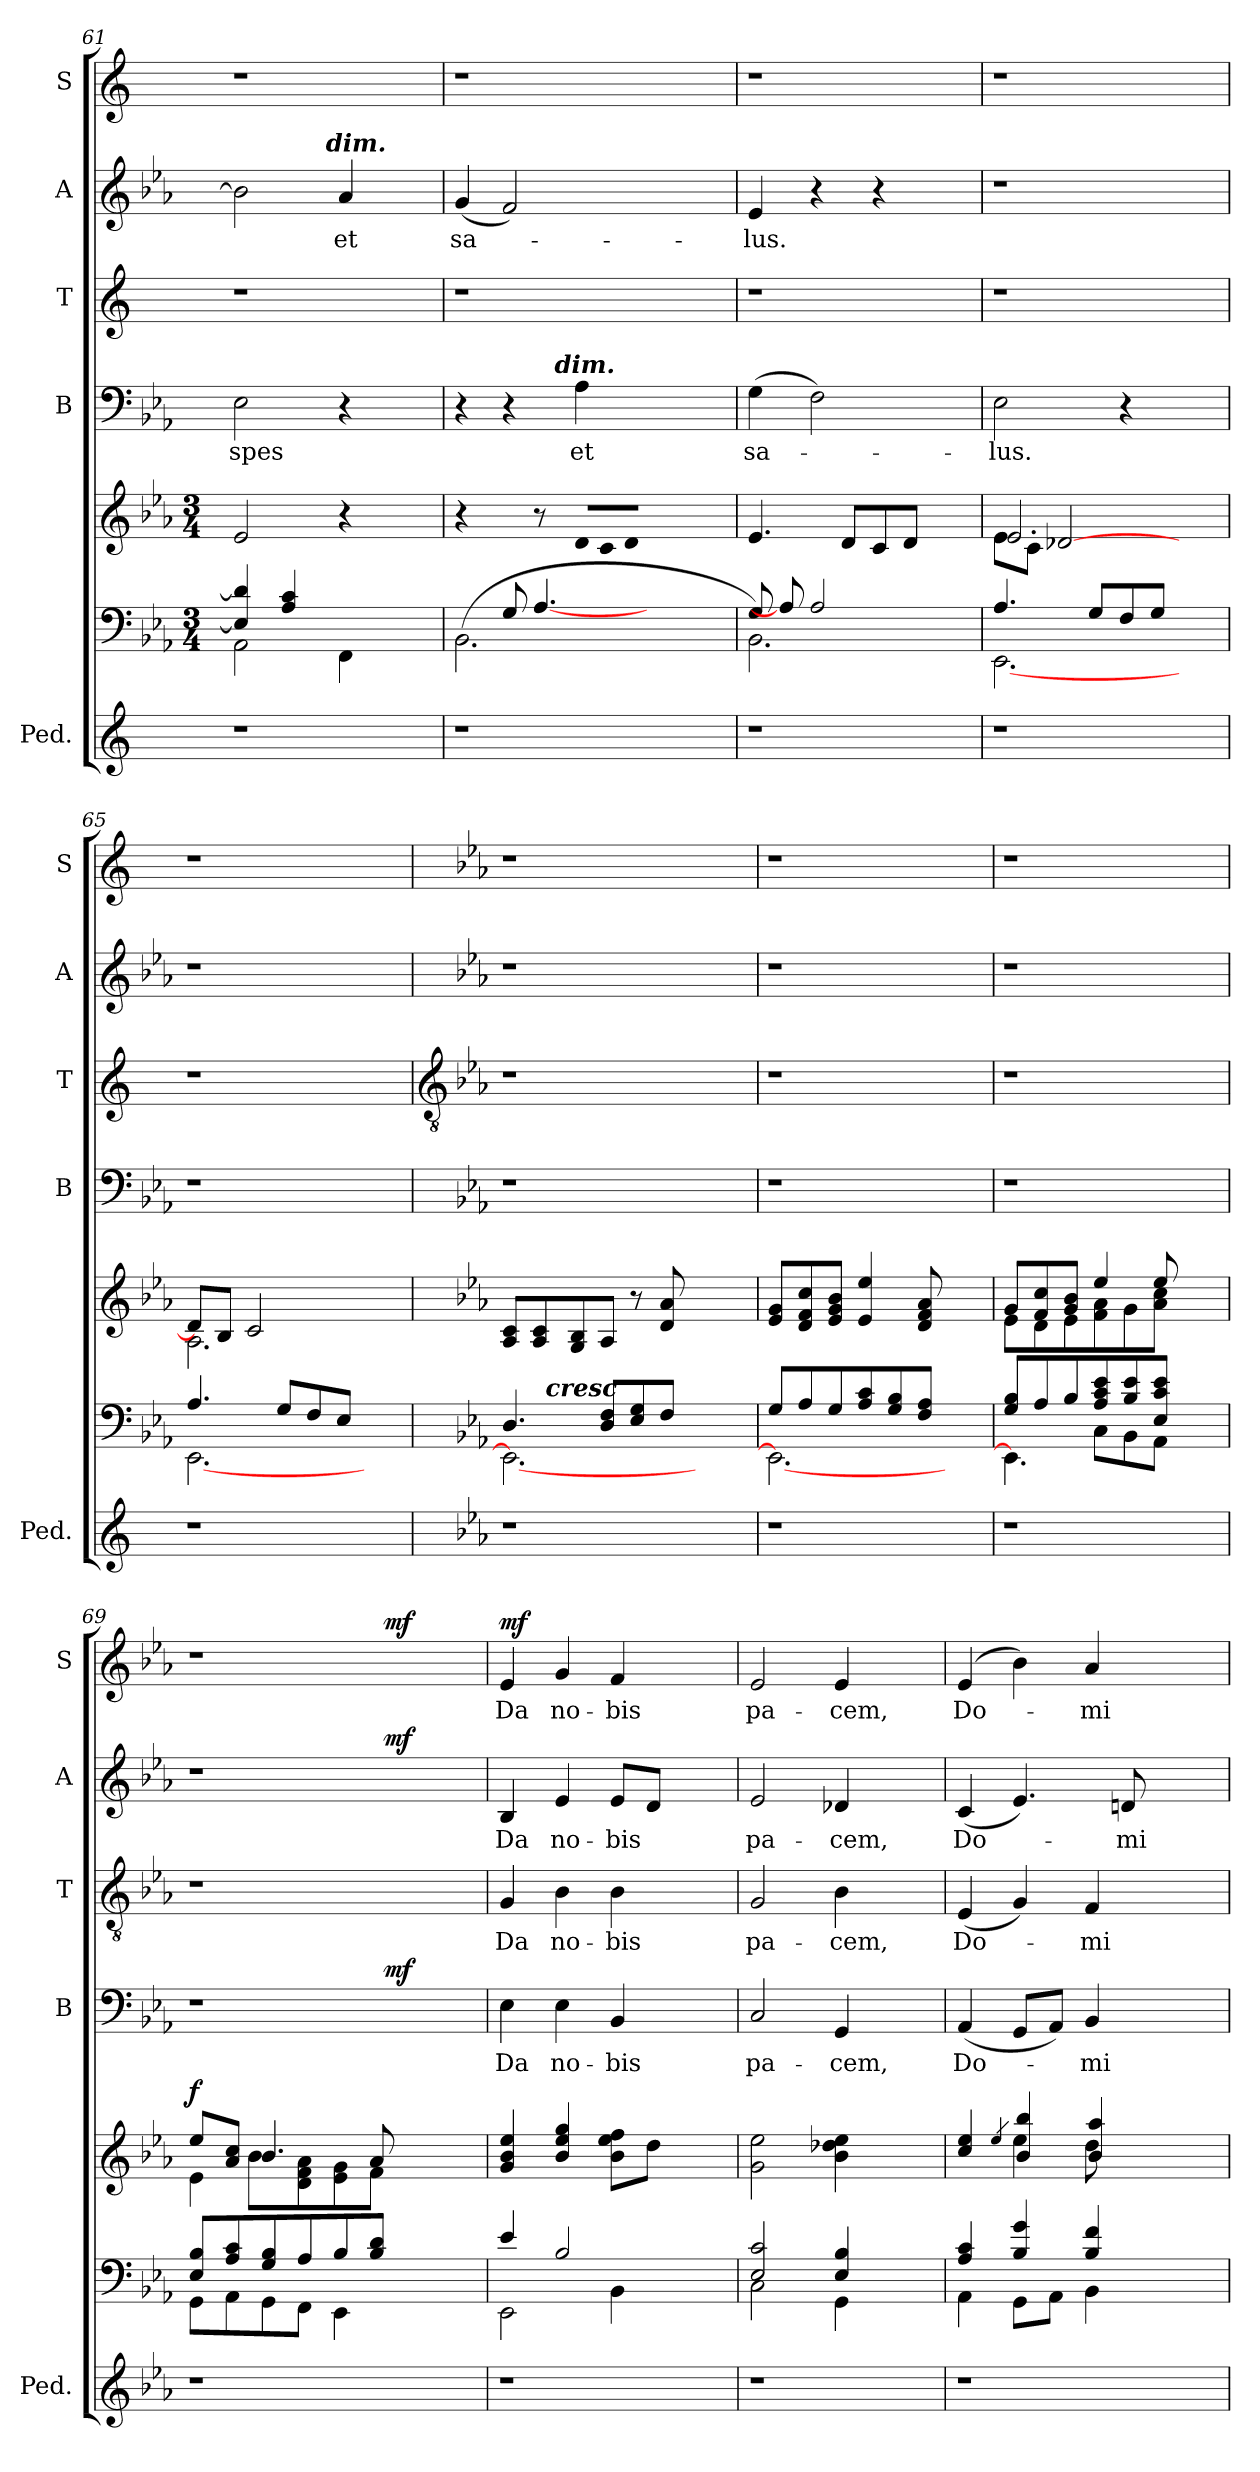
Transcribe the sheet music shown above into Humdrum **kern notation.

**kern	**kern	**kern	**dynam	**kern	**text	**dynam	**kern	**text	**kern	**text	**dynam	**kern	**text	**dynam
*part7	*part6	*part5	*part5	*part4	*part4	*part4	*part3	*part3	*part2	*part2	*part2	*part1	*part1	*part1
*staff7	*staff6	*staff5	*staff5	*staff4	*staff4	*staff4	*staff3	*staff3	*staff2	*staff2	*staff2	*staff1	*staff1	*staff1
*I"Ped.	*	*	*	*I"B	*	*	*I"T	*	*I"A	*	*	*I"S	*	*
*I'Ped.	*	*	*	*I'B	*	*	*I'T	*	*I'A	*	*	*I'S	*	*
*clefG2	*clefF4	*clefG2	*	*clefF4	*	*	*clefG2	*	*clefG2	*	*	*clefG2	*	*
*k[]	*k[b-e-a-]	*k[b-e-a-]	*	*k[b-e-a-]	*	*	*k[]	*	*k[b-e-a-]	*	*	*k[]	*	*
*C:	*E-:	*E-:	*	*E-:	*	*	*C:	*	*E-:	*	*	*C:	*	*
*	*M3/4	*M3/4	*	*	*	*	*	*	*	*	*	*	*	*
=61	=61	=61	=61	=61	=61	=61	=61	=61	=61	=61	=61	=61	=61	=61
*	*^	*	*	*	*	*	*	*	*	*	*	*	*	*
!	!	!	!	!	!	!LO:LY:b	!	!	!	!	!	!	!	!	!
*	*	*	*	*	*	*	*	*	*	*^	*	*	*	*	*
1r	4E-/] 4d-/]	2AA-\	2e-/	.	2E-\	spes	.	1r	.	2b-\]	4...ryy	.	.	1r	.	.
.	4A-/ 4c/	.	.	.	.	.	.	.	.	.	.	.	.	.	.	.
!	!	!	!	!	!	!	!	!	!	!	!LO:TX:a:Bi:t=dim.	!	!	!	!	!
.	.	.	.	.	.	.	.	.	.	.	2ryy	.	.	.	.	.
!	!	!	!	!	!	!	!	!	!	!	!	!LO:LY:b	!	!	!	!
.	4ryy	4FF\	4r	.	4r	.	.	.	.	4a-/	.	et	.	.	.	.
.	4ryy	4ryy	4ryy	.	4ryy	.	.	.	.	4ryy	.	.	.	.	.	.
.	.	.	.	.	.	.	.	.	.	.	32ryy	.	.	.	.	.
=62	=62	=62	=62	=62	=62	=62	=62	=62	=62	=62	=62	=62	=62	=62	=62	=62
!	!	!	!	!	!	!	!	!	!	!	!	!LO:LY:b	!	!	!	!
*	*	*	*	*	*^	*	*	*	*	*v	*v	*	*	*	*	*
1r	(<2.BB-\	4ryy	4r	.	4r	4..ryy	.	.	1r	.	(<4g/	sa-	.	1r	.	.
.	.	8G/	8ryy	.	4r	.	.	.	.	.	2f/)	.	.	.	.	.
.	.	[4.A-/	8r	.	.	.	.	.	.	.	.	.	.	.	.	.
!	!	!	!	!	!	!LO:TX:a:Bi:t=dim.	!	!	!	!	!	!	!	!	!	!
.	.	.	.	.	.	2ryy	.	.	.	.	.	.	.	.	.	.
*	*	*	*Xtuplet	*	*	*	*	*	*	*	*	*	*	*	*	*
!	!	!	!LO:N:vis=8	!	!	!	!LO:LY:b	!	!	!	!	!	!	!	!	!
.	.	.	4096%341d/L	.	4A-\	.	et	.	.	.	.	.	.	.	.	.
!	!	!	!LO:N:vis=8	!	!	!	!	!	!	!	!	!	!	!	!	!
.	.	.	2048%171c/	.	.	.	.	.	.	.	.	.	.	.	.	.
!	!	!	!LO:N:vis=8	!	!	!	!	!	!	!	!	!	!	!	!	!
.	.	.	4096%341d/J	.	.	.	.	.	.	.	.	.	.	.	.	.
.	4ryy	4ryy	4ryy	.	4ryy	.	.	.	.	.	4ryy	.	.	.	.	.
.	.	.	.	.	.	16ryy	.	.	.	.	.	.	.	.	.	.
=63	=63	=63	=63	=63	=63	=63	=63	=63	=63	=63	=63	=63	=63	=63	=63	=63
!	!	!	!	!	!	!	!LO:LY:b	!	!	!	!	!LO:LY:b	!	!	!	!
*	*	*	*	*	*v	*v	*	*	*	*	*	*	*	*	*	*
1r	8G/	2.BB-\)	4.e-/	.	(>4G\	sa-	.	1r	.	4e-/	-lus.	.	1r	.	.
.	8A-/]	.	.	.	.	.	.	.	.	.	.	.	.	.	.
.	2A-/	.	.	.	2F\)	.	.	.	.	4r	.	.	.	.	.
.	.	.	8d/L	.	.	.	.	.	.	.	.	.	.	.	.
.	.	.	8c/	.	.	.	.	.	.	4r	.	.	.	.	.
.	.	.	8d/J	.	.	.	.	.	.	.	.	.	.	.	.
.	4ryy	4ryy	4ryy	.	4ryy	.	.	.	.	4ryy	.	.	.	.	.
=64	=64	=64	=64	=64	=64	=64	=64	=64	=64	=64	=64	=64	=64	=64	=64
*	*	*	*^	*	*	*	*	*	*	*	*	*	*	*	*
!	!	!	!	!	!	!	!LO:LY:b	!	!	!	!LO:N:vis=1	!	!	!	!	!
1r	4.A-/	[<2.EE-\	8e-\L	2e-/	.	2E-\	-lus.	.	1r	.	1r	.	.	1r	.	.
.	.	.	8c'<\J	.	.	.	.	.	.	.	.	.	.	.	.	.
.	.	.	[>2d-X/	.	.	.	.	.	.	.	.	.	.	.	.	.
.	8G/L	.	.	.	.	.	.	.	.	.	.	.	.	.	.	.
.	8F/	.	.	4ryy	.	4r	.	.	.	.	.	.	.	.	.	.
.	8G/J	.	.	.	.	.	.	.	.	.	.	.	.	.	.	.
.	4ryy	4ryy	4ryy	4ryy	.	4ryy	.	.	.	.	.	.	.	.	.	.
=65	=65	=65	=65	=65	=65	=65	=65	=65	=65	=65	=65	=65	=65	=65	=65	=65
!	!	!	!	!	!	!LO:N:vis=1	!	!	!	!	!LO:N:vis=1	!	!	!	!	!
1r	4.A-/	[>2.EE-\	8d-/L]	2.A-\	.	1r	.	.	1r	.	1r	.	.	1r	.	.
.	.	.	8B-/J	.	.	.	.	.	.	.	.	.	.	.	.	.
.	.	.	2c/	.	.	.	.	.	.	.	.	.	.	.	.	.
.	8G/L	.	.	.	.	.	.	.	.	.	.	.	.	.	.	.
.	8F/	.	.	.	.	.	.	.	.	.	.	.	.	.	.	.
.	8E-/J	.	.	.	.	.	.	.	.	.	.	.	.	.	.	.
.	4ryy	4ryy	4ryy	4ryy	.	.	.	.	.	.	.	.	.	.	.	.
*	*v	*v	*	*	*	*	*	*	*	*	*	*	*	*	*	*
*	*	*v	*v	*	*	*	*	*	*	*	*	*	*	*	*
!!LO:PB:g=z
=66	=66	=66	=66	=66	=66	=66	=66	=66	=66	=66	=66	=66	=66	=66
*	*	*	*	*	*	*	*clefGv2	*	*	*	*	*	*	*
*k[b-e-a-]	*	*	*	*	*	*	*k[b-e-a-]	*	*	*	*	*k[b-e-a-]	*	*
*E-:	*	*	*	*	*	*	*E-:	*	*	*	*	*E-:	*	*
*	*^	*^	*	*	*	*	*	*	*	*	*	*	*	*
!	!	!	!	!	!	!LO:N:vis=1	!	!	!LO:N:vis=1	!	!LO:N:vis=1	!	!	!LO:N:vis=1	!	!
*	*	*^	*v	*v	*	*	*	*	*	*	*	*	*	*	*	*
1r	4.D/	2.EE-\_	8ryy	8A-/ 8c/L	.	1r	.	.	1r	.	1r	.	.	1r	.	.
.	.	.	32ryy	8A-/ 8c/	.	.	.	.	.	.	.	.	.	.	.	.
!	!	!	!LO:TX:a:Bi:t=cresc	!	!	!	!	!	!	!	!	!	!	!	!	!
.	.	.	2ryy	.	.	.	.	.	.	.	.	.	.	.	.	.
.	.	.	.	8G/ 8B-/	.	.	.	.	.	.	.	.	.	.	.	.
.	8D/ 8F/L	.	.	8A-/J	.	.	.	.	.	.	.	.	.	.	.	.
.	8E-/ 8G/	.	.	8r	.	.	.	.	.	.	.	.	.	.	.	.
.	8F/J	.	.	8d/ 8a-/	.	.	.	.	.	.	.	.	.	.	.	.
.	.	.	4ryy	.	.	.	.	.	.	.	.	.	.	.	.	.
.	4ryy	4ryy	.	4ryy	.	.	.	.	.	.	.	.	.	.	.	.
.	.	.	16.ryy	.	.	.	.	.	.	.	.	.	.	.	.	.
=67	=67	=67	=67	=67	=67	=67	=67	=67	=67	=67	=67	=67	=67	=67	=67	=67
!	!	!	!	!	!	!LO:N:vis=1	!	!	!LO:N:vis=1	!	!LO:N:vis=1	!	!	!LO:N:vis=1	!	!
*	*	*v	*v	*	*	*	*	*	*	*	*	*	*	*	*	*
1r	8G/L	2.EE-\_	8e-/ 8g/L	.	1r	.	.	1r	.	1r	.	.	1r	.	.
.	8A-/	.	8d/ 8f/ 8cc/	.	.	.	.	.	.	.	.	.	.	.	.
.	8G/	.	8e-/ 8g/ 8b-/J	.	.	.	.	.	.	.	.	.	.	.	.
.	8A-/ 8c/	.	4e-/ 4ee-/	.	.	.	.	.	.	.	.	.	.	.	.
.	8G/ 8B-/	.	.	.	.	.	.	.	.	.	.	.	.	.	.
.	8F/ 8A-/J	.	8d/ 8f/ 8a-/	.	.	.	.	.	.	.	.	.	.	.	.
.	4ryy	4ryy	4ryy	.	.	.	.	.	.	.	.	.	.	.	.
=68	=68	=68	=68	=68	=68	=68	=68	=68	=68	=68	=68	=68	=68	=68	=68
*	*	*	*^	*	*	*	*	*	*	*	*	*	*	*	*
!	!	!	!	!	!	!LO:N:vis=1	!	!	!LO:N:vis=1	!	!LO:N:vis=1	!	!	!LO:N:vis=1	!	!
1r	8G/ 8B-/L	4.EE-\]	8g/L	8e-\L	.	1r	.	.	1r	.	1r	.	.	1r	.	.
.	8A-/	.	8f/ 8cc/	8d\	.	.	.	.	.	.	.	.	.	.	.	.
.	8B-/	.	8g/ 8b-/J	8e-\	.	.	.	.	.	.	.	.	.	.	.	.
.	8A-/ 8c/ 8e-/	8C\L	4ee-/	8f\ 8a-\	.	.	.	.	.	.	.	.	.	.	.	.
.	8B-/ 8e-/	8BB-\	.	8g\	.	.	.	.	.	.	.	.	.	.	.	.
.	8E-/ 8c/ 8e-/J	8AA-\J	8ee-/	8a-\ 8cc\J	.	.	.	.	.	.	.	.	.	.	.	.
.	4ryy	4ryy	4ryy	4ryy	.	.	.	.	.	.	.	.	.	.	.	.
=69	=69	=69	=69	=69	=69	=69	=69	=69	=69	=69	=69	=69	=69	=69	=69	=69
!	!	!	!	!	!LO:DY:a	!LO:N:vis=1	!	!	!LO:N:vis=1	!	!LO:N:vis=1	!	!	!LO:N:vis=1	!	!
*	*	*	*	*	*	*^	*	*	*	*	*^	*	*	*^	*	*
1r	8E-/ 8B-/L	8GG\L	8ee-/L	4e-\	f	1r	2ryy	.	.	1r	.	1r	2ryy	.	.	1r	2ryy	.	.
.	8A-/ 8c/	8AA-\	8a-/ 8cc/J	.	.	.	.	.	.	.	.	.	.	.	.	.	.	.	.
.	8G/ 8B-/	8GG\	4.b-/	8b-\L	.	.	.	.	.	.	.	.	.	.	.	.	.	.	.
.	8A-/	8FF\J	.	8d\ 8f\ 8a-\	.	.	.	.	.	.	.	.	.	.	.	.	.	.	.
.	8B-/	4EE-\	.	8e-\ 8g\	.	.	8ryy	.	.	.	.	.	8ryy	.	.	.	8ryy	.	.
.	8B-/ 8d/J	.	8a-/	8f\J	.	.	32ryy	.	.	.	.	.	32ryy	.	.	.	32ryy	.	.
!	!	!	!	!	!	!	!	!	!LO:DY:a	!	!	!	!	!	!LO:DY:b	!	!	!	!LO:DY:b
.	.	.	.	.	.	.	4ryy	.	mf	.	.	.	4ryy	.	mf	.	4ryy	.	mf
.	4ryy	4ryy	4ryy	4ryy	.	.	.	.	.	.	.	.	.	.	.	.	.	.	.
.	.	.	.	.	.	.	16.ryy	.	.	.	.	.	16.ryy	.	.	.	16.ryy	.	.
=70	=70	=70	=70	=70	=70	=70	=70	=70	=70	=70	=70	=70	=70	=70	=70	=70	=70	=70	=70
!	!	!	!	!	!	!	!	!LO:LY:b	!	!	!LO:LY:b	!	!	!LO:LY:b	!	!	!	!LO:LY:b	!LO:DY:a
*	*	*	*v	*v	*	*	*	*	*	*	*	*v	*v	*	*	*v	*v	*	*
*	*	*	*	*	*v	*v	*	*	*	*	*	*	*	*	*	*
1r	4e-/	2EE-\	4g/ 4b-/ 4ee-/	.	4E-\	Da	.	4G/	Da	4B-/	Da	.	4e-/	Da	mf
!	!	!	!	!	!	!LO:LY:b	!	!	!LO:LY:b	!	!LO:LY:b	!	!	!LO:LY:b	!
.	2B-/	.	4b-/ 4ee-/ 4gg/	.	4E-\	no-	.	4B-\	no-	4e-/	no-	.	4g/	no-	.
!	!	!	!	!	!	!LO:LY:b	!	!	!LO:LY:b	!	!LO:LY:b	!	!	!LO:LY:b	!
.	.	4BB-\	8b-\ 8ee-\ 8ff\L	.	4BB-/	-bis	.	4B-\	-bis	8e-/L	-bis	.	4f/	-bis	.
.	.	.	8dd\J	.	.	.	.	.	.	8d/J	.	.	.	.	.
.	4ryy	4ryy	4ryy	.	4ryy	.	.	4ryy	.	4ryy	.	.	4ryy	.	.
=71	=71	=71	=71	=71	=71	=71	=71	=71	=71	=71	=71	=71	=71	=71	=71
!	!	!	!	!	!	!LO:LY:b	!	!	!LO:LY:b	!	!LO:LY:b	!	!	!LO:LY:b	!
1r	2E-/ 2c/	2C\	2g\ 2ee-\	.	2C/	pa-	.	2G/	pa-	2e-/	pa-	.	2e-/	pa-	.
!	!	!	!	!	!	!LO:LY:b	!	!	!LO:LY:b	!	!LO:LY:b	!	!	!LO:LY:b	!
.	4E-/ 4B-/	4GG\	4b-\ 4dd-X\ 4ee-\	.	4GG/	-cem,	.	4B-\	-cem,	4d-X/	-cem,	.	4e-/	-cem,	.
.	4ryy	4ryy	4ryy	.	4ryy	.	.	4ryy	.	4ryy	.	.	4ryy	.	.
!!LO:LB:g=z
=72	=72	=72	=72	=72	=72	=72	=72	=72	=72	=72	=72	=72	=72	=72	=72
*	*	*	*^	*	*	*	*	*	*	*	*	*	*	*	*
*	*	*	*	*^	*	*	*	*	*	*	*	*	*	*	*	*
!	!	!	!	!	!	!	!	!LO:LY:b	!	!	!LO:LY:b	!	!LO:LY:b	!	!	!LO:LY:b	!
1r	4AA-\	4A-/ 4c/	4cc/ 4ee-/	4ryy	4ryy	.	(<4AA-/	Do-	.	(<4E-/	Do-	(<4c/	Do-	.	(4e-/	Do-	.
.	.	.	.	.	4qee-/	.	.	.	.	.	.	.	.	.	.	.	.
.	8GG\L	4B-/ 4g/	4ee-\	4b-/ 4bb-/	4ryy	.	8GG/L	.	.	4G/)	.	4.e-/)	.	.	4b-\)	.	.
.	8AA-\J	.	.	.	.	.	8AA-/J)	.	.	.	.	.	.	.	.	.	.
!	!	!	!	!	!	!	!	!LO:LY:b	!	!	!LO:LY:b	!	!	!	!	!LO:LY:b	!
.	4B-/ 4f/	4BB-\	8dd\	4ryy	4b-/ 4aa-/	.	4BB-/	-mi-	.	4F/	-mi-	.	.	.	4a-/	-mi-	.
!	!	!	!	!	!	!	!	!	!	!	!	!	!LO:LY:b	!	!	!	!
.	.	.	4ryy	.	.	.	.	.	.	.	.	8dni/	-mi	.	.	.	.
.	4ryy	4ryy	.	4ryy	4ryy	.	4ryy	.	.	4ryy	.	4ryy	.	.	4ryy	.	.
.	.	.	8ryy	.	.	.	.	.	.	.	.	.	.	.	.	.	.
*	*v	*v	*	*	*	*	*	*	*	*	*	*	*	*	*	*	*
*	*	*v	*v	*v	*	*	*	*	*	*	*	*	*	*	*	*
=	=	=	=	=	=	=	=	=	=	=	=	=	=	=
*-	*-	*-	*-	*-	*-	*-	*-	*-	*-	*-	*-	*-	*-	*-
